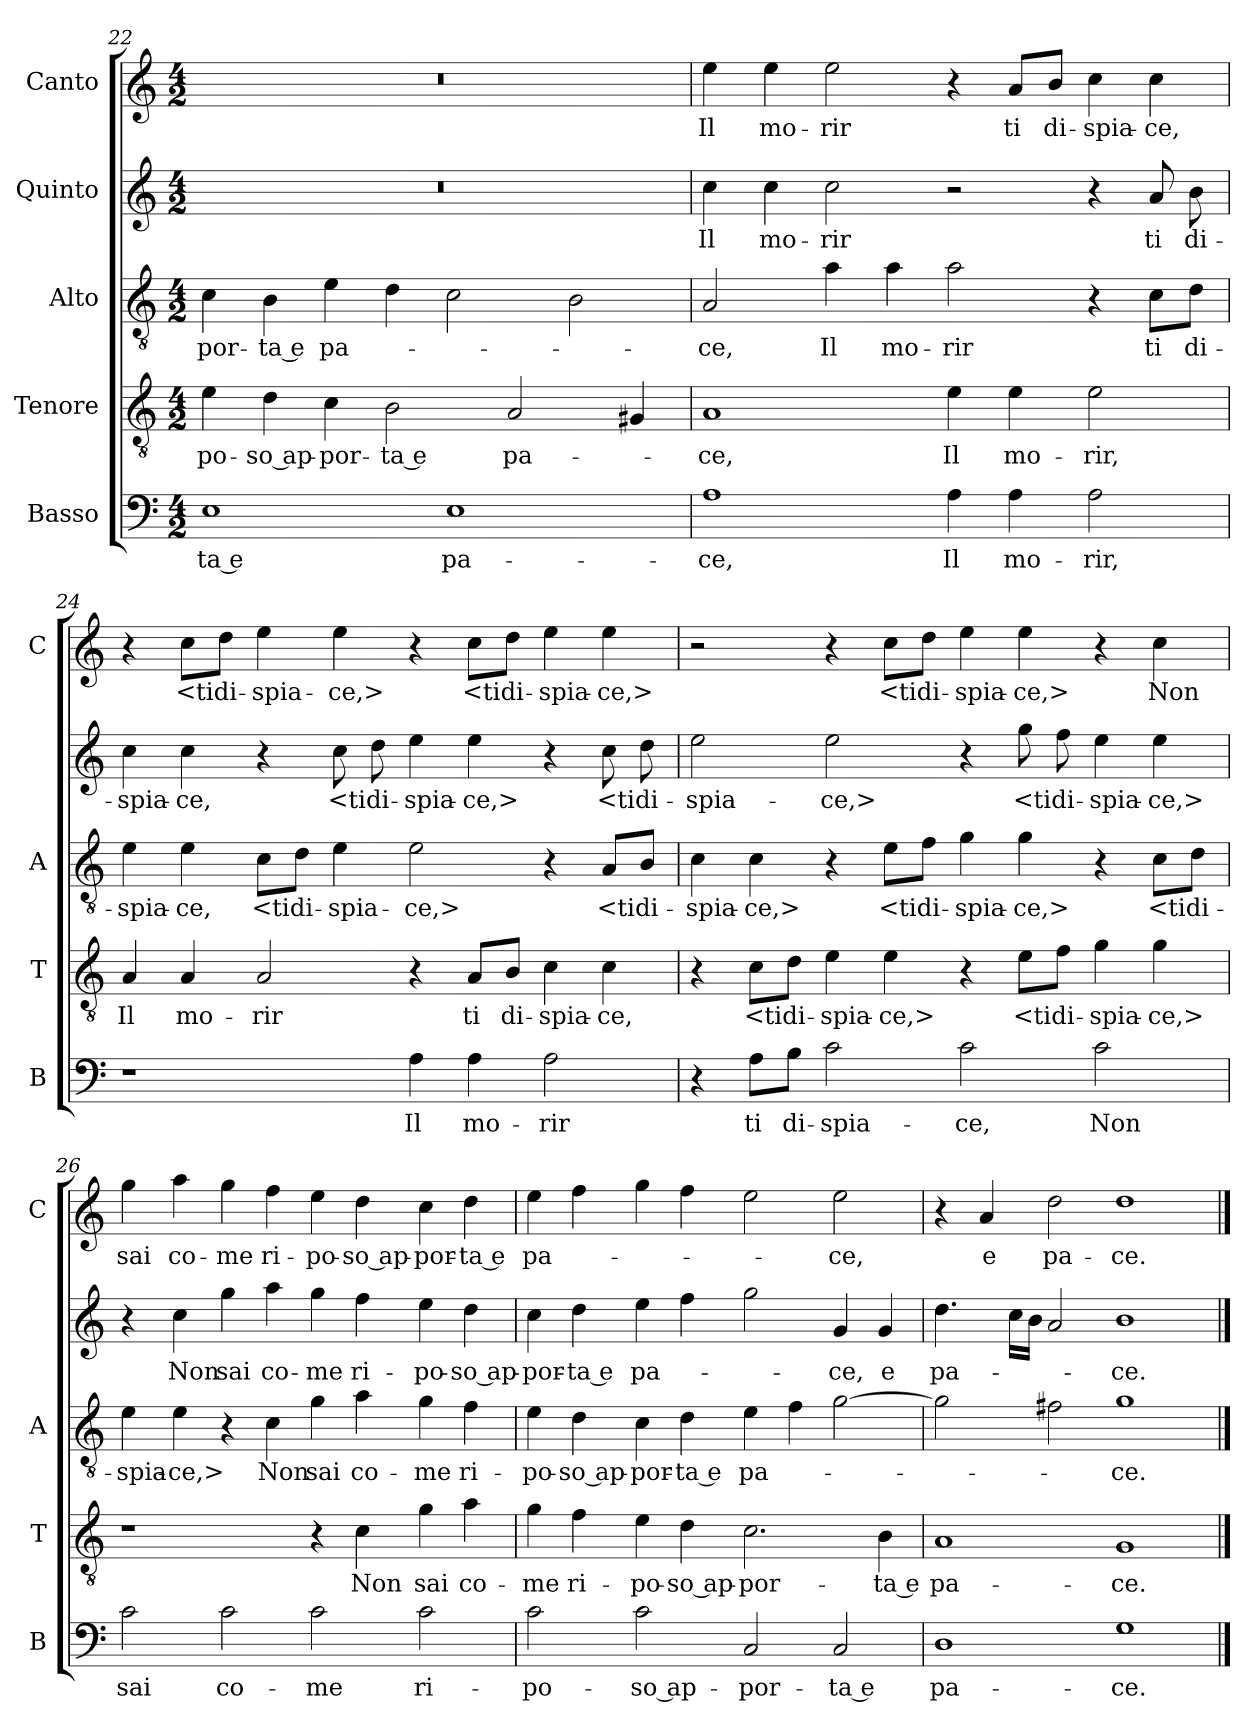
**kern	**text	**kern	**text	**kern	**text	**kern	**text	**kern	**text
*part5	*part5	*part4	*part4	*part3	*part3	*part2	*part2	*part1	*part1
*staff5	*staff5	*staff4	*staff4	*staff3	*staff3	*staff2	*staff2	*staff1	*staff1
*I"Basso	*	*I"Tenore	*	*I"Alto	*	*I"Quinto	*	*I"Canto	*
*I'B	*	*I'T	*	*I'A	*	*	*	*I'C	*
*clefF4	*	*clefGv2	*	*clefGv2	*	*clefG2	*	*clefG2	*
*k[]	*	*k[]	*	*k[]	*	*k[]	*	*k[]	*
*C:	*	*C:	*	*C:	*	*C:	*	*C:	*
*M4/2	*	*M4/2	*	*M4/2	*	*M4/2	*	*M4/2	*
=22	=22	=22	=22	=22	=22	=22	=22	=22	=22
1E	-ta e	4e	-po-	4c	-por-	0r	.	0r	.
.	.	4d	-so ap-	4B	-ta e	.	.	.	.
.	.	4c	-por-	4e	pa-	.	.	.	.
.	.	2B	-ta e	4d	.	.	.	.	.
1E	pa-	.	.	2c	.	.	.	.	.
.	.	2A	pa-	.	.	.	.	.	.
.	.	.	.	2B	.	.	.	.	.
.	.	4G#X	.	.	.	.	.	.	.
=23	=23	=23	=23	=23	=23	=23	=23	=23	=23
1A	-ce,	1A	-ce,	2A	-ce,	4cc	Il	4ee	Il
.	.	.	.	.	.	4cc	mo-	4ee	mo-
.	.	.	.	4a	Il	2cc	-rir	2ee	-rir
.	.	.	.	4a	mo-	.	.	.	.
4A	Il	4e	Il	2a	-rir	2r	.	4r	.
4A	mo-	4e	mo-	.	.	.	.	8a/L	ti
.	.	.	.	.	.	.	.	8b/J	di-
2A	-rir,	2e	-rir,	4r	.	4r	.	4cc	-spia-
.	.	.	.	8c\L	ti	8a	ti	4cc	-ce,
.	.	.	.	8d\J	di-	8b	di-	.	.
=24	=24	=24	=24	=24	=24	=24	=24	=24	=24
1r	.	4A	Il	4e	-spia-	4cc	-spia-	4r	.
.	.	4A	mo-	4e	-ce,	4cc	-ce,	8cc\L	<ti
.	.	.	.	.	.	.	.	8dd\J	di-
.	.	2A	-rir	8c\L	<ti	4r	.	4ee	-spia-
.	.	.	.	8d\J	di-	.	.	.	.
.	.	.	.	4e	-spia-	8cc	<ti	4ee	-ce,>
.	.	.	.	.	.	8dd	di-	.	.
4A	Il	4r	.	2e	-ce,>	4ee	-spia-	4r	.
4A	mo-	8A/L	ti	.	.	4ee	-ce,>	8cc\L	<ti
.	.	8B/J	di-	.	.	.	.	8dd\J	di-
2A	-rir	4c	-spia-	4r	.	4r	.	4ee	-spia-
.	.	4c	-ce,	8A/L	<ti	8cc	<ti	4ee	-ce,>
.	.	.	.	8B/J	di-	8dd	di-	.	.
=25	=25	=25	=25	=25	=25	=25	=25	=25	=25
4r	.	4r	.	4c	-spia-	2ee	-spia-	2r	.
8A\L	ti	8c\L	<ti	4c	-ce,>	.	.	.	.
8B\J	di-	8d\J	di-	.	.	.	.	.	.
2c	-spia-	4e	-spia-	4r	.	2ee	-ce,>	4r	.
.	.	4e	-ce,>	8e\L	<ti	.	.	8cc\L	<ti
.	.	.	.	8f\J	di-	.	.	8dd\J	di-
2c	-ce,	4r	.	4g	-spia-	4r	.	4ee	-spia-
.	.	8e\L	<ti	4g	-ce,>	8gg	<ti	4ee	-ce,>
.	.	8f\J	di-	.	.	8ff	di-	.	.
2c	Non	4g	-spia-	4r	.	4ee	-spia-	4r	.
.	.	4g	-ce,>	8c\L	<ti	4ee	-ce,>	4cc	Non
.	.	.	.	8d\J	di-	.	.	.	.
=26	=26	=26	=26	=26	=26	=26	=26	=26	=26
2c	sai	1r	.	4e	-spia-	4r	.	4gg	sai
.	.	.	.	4e	-ce,>	4cc	Non	4aa	co-
2c	co-	.	.	4r	.	4gg	sai	4gg	-me
.	.	.	.	4c	Non	4aa	co-	4ff	ri-
2c	-me	4r	.	4g	sai	4gg	-me	4ee	-po-
.	.	4c	Non	4a	co-	4ff	ri-	4dd	-so ap-
2c	ri-	4g	sai	4g	-me	4ee	-po-	4cc	-por-
.	.	4a	co-	4f	ri-	4dd	-so ap-	4dd	-ta e
=27	=27	=27	=27	=27	=27	=27	=27	=27	=27
2c	-po-	4g	-me	4e	-po-	4cc	-por-	4ee	pa-
.	.	4f	ri-	4d	-so ap-	4dd	-ta e	4ff	.
2c	-so ap-	4e	-po-	4c	-por-	4ee	pa-	4gg	.
.	.	4d	-so ap-	4d	-ta e	4ff	.	4ff	.
2C	-por-	2.c	-por-	4e	pa-	2gg	.	2ee	.
.	.	.	.	4f	.	.	.	.	.
2C	-ta e	.	.	[2g	.	4g	-ce,	2ee	-ce,
.	.	4B	-ta e	.	.	4g	e	.	.
=28	=28	=28	=28	=28	=28	=28	=28	=28	=28
1D	pa-	1A	pa-	2g]	.	4.dd	pa-	4r	.
.	.	.	.	.	.	.	.	4a	e
.	.	.	.	.	.	16ccLL	.	.	.
.	.	.	.	.	.	16bJJ	.	.	.
.	.	.	.	2f#X	.	2a	.	2dd	pa-
1G	-ce.	1G	-ce.	1g	-ce.	1b	-ce.	1dd	-ce.
==	==	==	==	==	==	==	==	==	==
*-	*-	*-	*-	*-	*-	*-	*-	*-	*-
